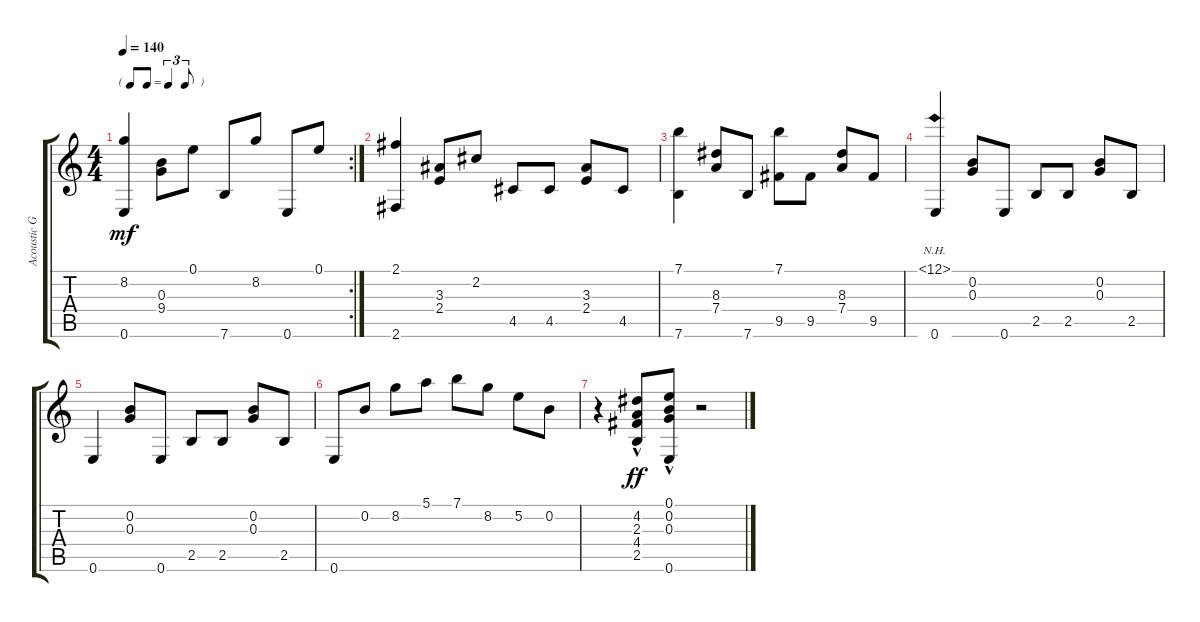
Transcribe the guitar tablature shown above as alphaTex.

\track ("Acoustic Guitar" "Acoustic G") {instrument acousticguitarnylon}
\staff {score tabs}
\tuning (E4 B3 G3 D3 A2 E2) {hide}
\rc 2
\ts (4 4)
\tf triplet8th
\tempo 140
\clef g2
\ks c
(8.2 0.6).4{dy mf} (0.3 9.4).8 0.1.8 7.6.8 8.2.8 0.6.8 0.1.8 |
(2.1 2.6).4 (3.3 2.4).8 2.2.8 4.5.8 4.5.8 (3.3 2.4).8 4.5.8 |
(7.1 7.6).4 (8.3 7.4).8 7.6.8 (7.1 9.5).8 9.5.8 (8.3 7.4).8 9.5.8 |
(12.1{nh} 0.6).4 (0.2 0.3).8 0.6.8 2.5.8 2.5.8 (0.2 0.3).8 2.5.8 |
0.6.4 (0.2 0.3).8 0.6.8 2.5.8 2.5.8 (0.2 0.3).8 2.5.8 |
0.6.8 0.2.8 8.2.8 5.1.8 7.1.8 8.2.8 5.2.8 0.2.8 |
r.4 (4.2{hac} 2.3{hac} 4.4{hac} 2.5{hac}).8{dy ff} (0.1{hac} 0.2{hac} 0.3{hac} 0.6{hac}).8 r.2
